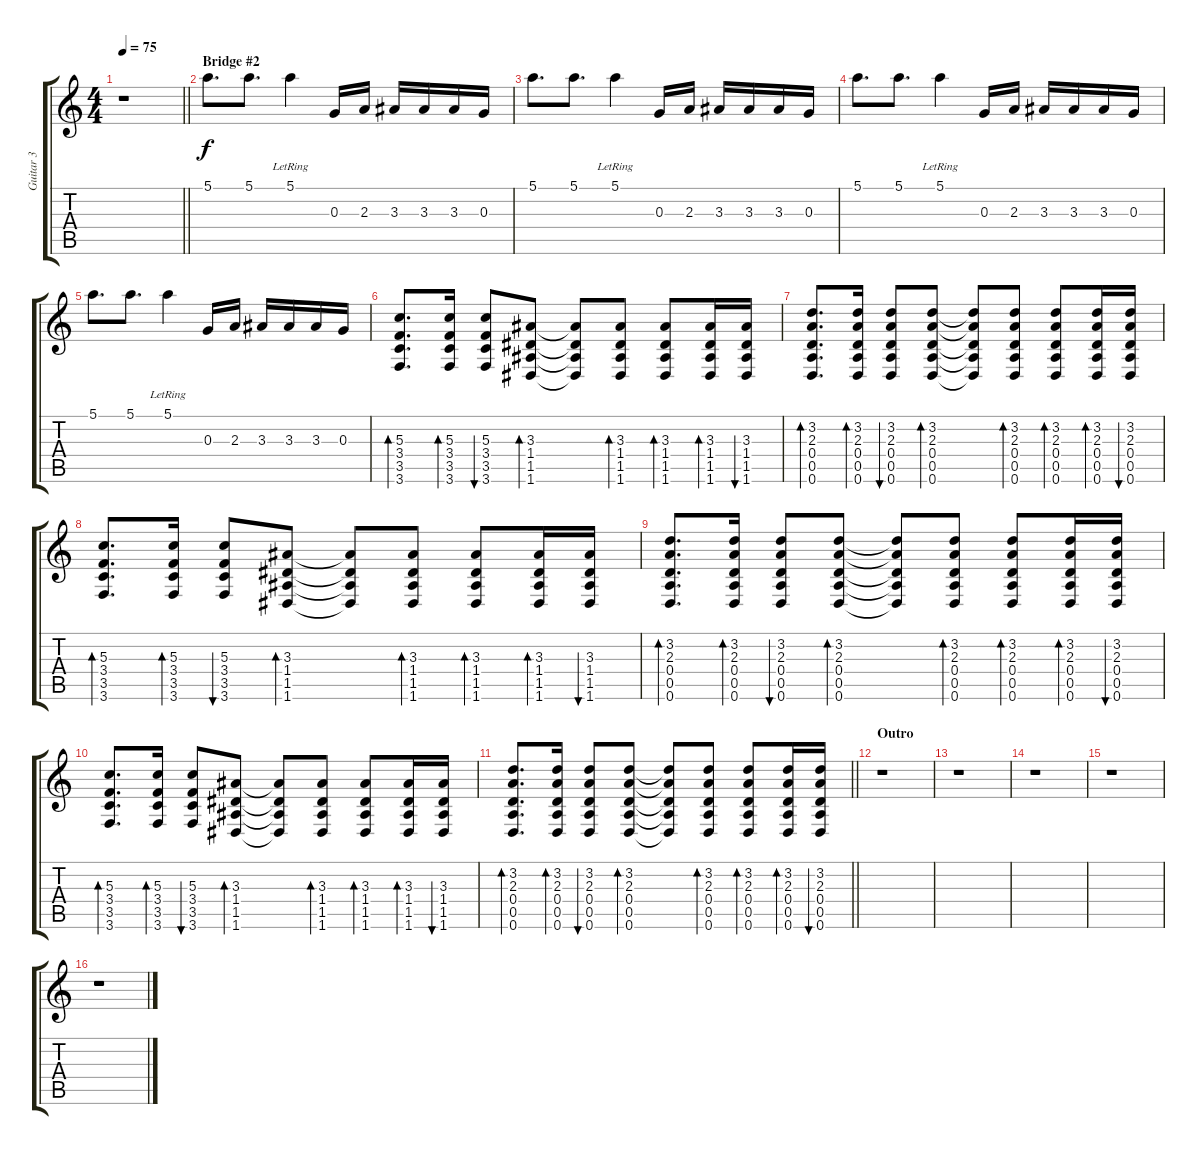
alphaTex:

\track ("Guitar 3" "Guitar 3") {instrument electricguitarclean}
\staff {score tabs}
\tuning (E4 B3 G3 D3 A2 D2) {hide}
\ts (4 4)
\tempo 75
\clef g2
\barLineRight lightlight
\ks c
r.1{dy f} |
\section ("" "Bridge #2")
5.1.8{d} 5.1.8{d} 5.1{lr}.4 0.3.16 2.3.16 3.3.16 3.3.16 3.3.16 0.3.16 |
5.1.8{d} 5.1.8{d} 5.1{lr}.4 0.3.16 2.3.16 3.3.16 3.3.16 3.3.16 0.3.16 |
5.1.8{d} 5.1.8{d} 5.1{lr}.4 0.3.16 2.3.16 3.3.16 3.3.16 3.3.16 0.3.16 |
5.1.8{d} 5.1.8{d} 5.1{lr}.4 0.3.16 2.3.16 3.3.16 3.3.16 3.3.16 0.3.16 |
(5.3 3.4 3.5 3.6).8{d bd 60} (5.3 3.4 3.5 3.6).16{bd 60} (5.3 3.4 3.5 3.6).8{bu 60} (3.3 1.4 1.5 1.6).8{bd 60} (3.3{t} 1.4{t} 1.5{t} 1.6{t}).8 (3.3 1.4 1.5 1.6).8{bd 60} (3.3 1.4 1.5 1.6).8{bd 60} (3.3 1.4 1.5 1.6).16{bd 60} (3.3 1.4 1.5 1.6).16{bu 60} |
(3.2 2.3 0.4 0.5 0.6).8{d bd 60} (3.2 2.3 0.4 0.5 0.6).16{bd 60} (3.2 2.3 0.4 0.5 0.6).8{bu 60} (3.2 2.3 0.4 0.5 0.6).8{bd 60} (3.2{t} 2.3{t} 0.4{t} 0.5{t} 0.6{t}).8 (3.2 2.3 0.4 0.5 0.6).8{bd 60} (3.2 2.3 0.4 0.5 0.6).8{bd 60} (3.2 2.3 0.4 0.5 0.6).16{bd 60} (3.2 2.3 0.4 0.5 0.6).16{bu 60} |
(5.3 3.4 3.5 3.6).8{d bd 60} (5.3 3.4 3.5 3.6).16{bd 60} (5.3 3.4 3.5 3.6).8{bu 60} (3.3 1.4 1.5 1.6).8{bd 60} (3.3{t} 1.4{t} 1.5{t} 1.6{t}).8 (3.3 1.4 1.5 1.6).8{bd 60} (3.3 1.4 1.5 1.6).8{bd 60} (3.3 1.4 1.5 1.6).16{bd 60} (3.3 1.4 1.5 1.6).16{bu 60} |
(3.2 2.3 0.4 0.5 0.6).8{d bd 60} (3.2 2.3 0.4 0.5 0.6).16{bd 60} (3.2 2.3 0.4 0.5 0.6).8{bu 60} (3.2 2.3 0.4 0.5 0.6).8{bd 60} (3.2{t} 2.3{t} 0.4{t} 0.5{t} 0.6{t}).8 (3.2 2.3 0.4 0.5 0.6).8{bd 60} (3.2 2.3 0.4 0.5 0.6).8{bd 60} (3.2 2.3 0.4 0.5 0.6).16{bd 60} (3.2 2.3 0.4 0.5 0.6).16{bu 60} |
(5.3 3.4 3.5 3.6).8{d bd 60} (5.3 3.4 3.5 3.6).16{bd 60} (5.3 3.4 3.5 3.6).8{bu 60} (3.3 1.4 1.5 1.6).8{bd 60} (3.3{t} 1.4{t} 1.5{t} 1.6{t}).8 (3.3 1.4 1.5 1.6).8{bd 60} (3.3 1.4 1.5 1.6).8{bd 60} (3.3 1.4 1.5 1.6).16{bd 60} (3.3 1.4 1.5 1.6).16{bu 60} |
\barLineRight lightlight
(3.2 2.3 0.4 0.5 0.6).8{d bd 60} (3.2 2.3 0.4 0.5 0.6).16{bd 60} (3.2 2.3 0.4 0.5 0.6).8{bu 60} (3.2 2.3 0.4 0.5 0.6).8{bd 60} (3.2{t} 2.3{t} 0.4{t} 0.5{t} 0.6{t}).8 (3.2 2.3 0.4 0.5 0.6).8{bd 60} (3.2 2.3 0.4 0.5 0.6).8{bd 60} (3.2 2.3 0.4 0.5 0.6).16{bd 60} (3.2 2.3 0.4 0.5 0.6).16{bu 60} |
\section ("" "Outro")
r.1 |
r.1 |
r.1 |
r.1 |
r.1
